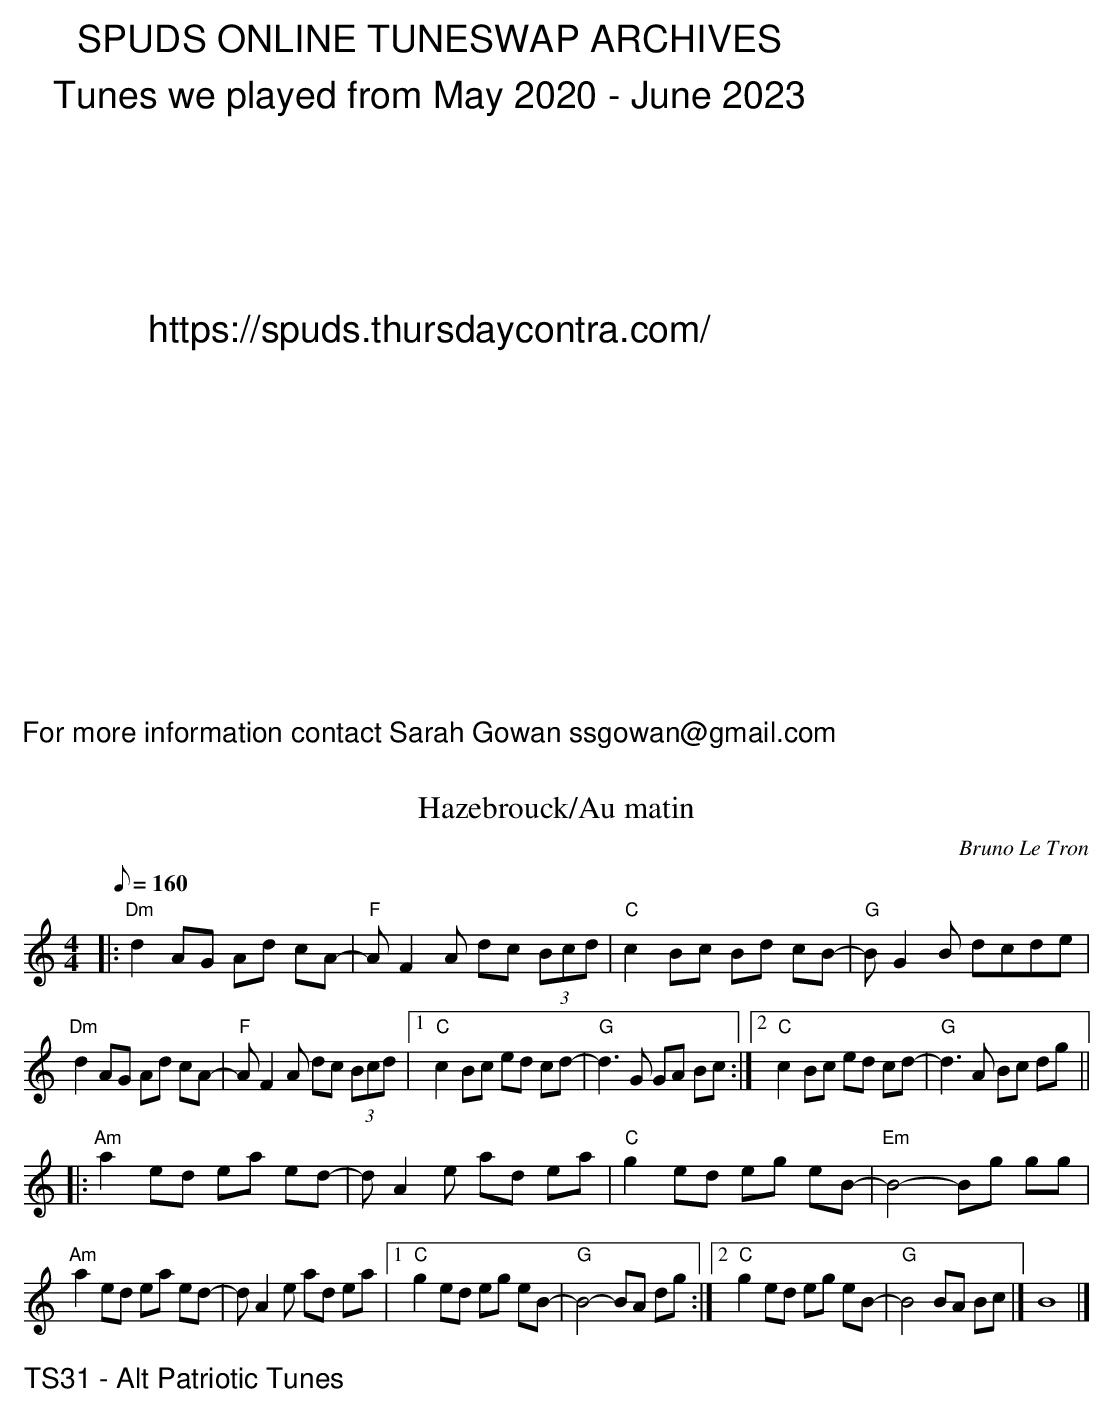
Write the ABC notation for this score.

X:1
T:Hazebrouck/Au matin
C:Bruno Le Tron
M:4/4
L:1/8
Q:160
K:Ddor
|:"Dm"d2AG Ad cA-|"F"AF2A dc (3Bcd|"C"c2Bc Bd cB-|"G"BG2B dcde|
"Dm"d2AG Ad cA-|"F"AF2A dc (3Bcd|1"C"c2Bc ed cd-|"G"d3G GA Bc:|2"C"c2Bc ed cd-|"G"d3A Bc dg||
|:"Am"a2ed ea ed-|dA2e ad ea|"C"g2ed eg eB-|"Em"B4-Bg gg|
"Am"a2ed ea ed-|dA2e ad ea|1"C"g2ed eg eB-|"G"B4-BA dg:|2"C"g2ed eg eB-|"G"B4BA Bc|]B8|]
